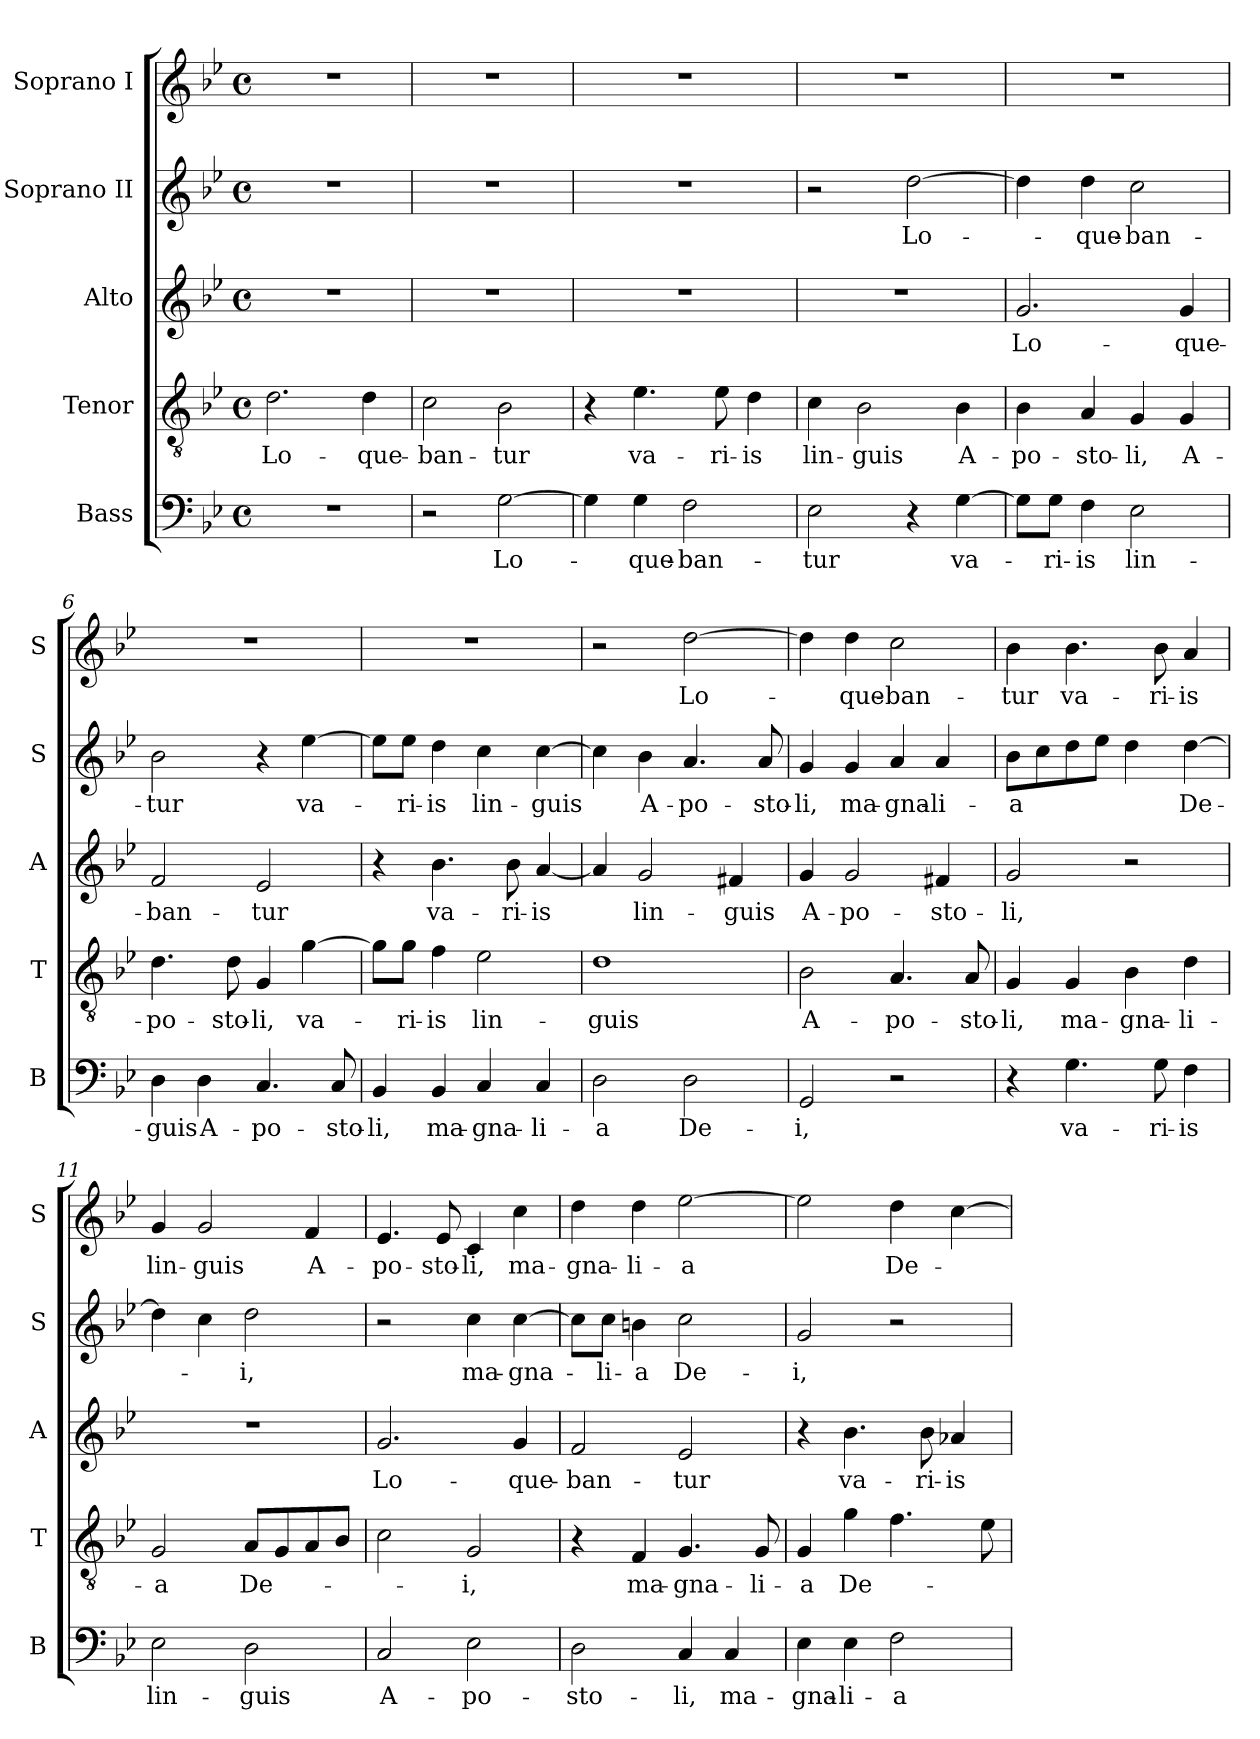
**kern	**text	**kern	**text	**kern	**text	**kern	**text	**kern	**text
*part5	*part5	*part4	*part4	*part3	*part3	*part2	*part2	*part1	*part1
*staff5	*staff5	*staff4	*staff4	*staff3	*staff3	*staff2	*staff2	*staff1	*staff1
*I"Bass	*	*I"Tenor	*	*I"Alto	*	*I"Soprano II	*	*I"Soprano I	*
*I'B	*	*I'T	*	*I'A	*	*I'S	*	*I'S	*
*clefF4	*	*clefGv2	*	*clefG2	*	*clefG2	*	*clefG2	*
*k[b-e-]	*	*k[b-e-]	*	*k[b-e-]	*	*k[b-e-]	*	*k[b-e-]	*
*B-:	*	*B-:	*	*B-:	*	*B-:	*	*B-:	*
*M4/4	*	*M4/4	*	*M4/4	*	*M4/4	*	*M4/4	*
*met(c)	*	*met(c)	*	*met(c)	*	*met(c)	*	*met(c)	*
=1	=1	=1	=1	=1	=1	=1	=1	=1	=1
!	!	!	!LO:LY:b	!	!	!	!	!	!
1r	.	2.d\	Lo-	1r	.	1r	.	1r	.
!	!	!	!LO:LY:b	!	!	!	!	!	!
.	.	4d\	-que-	.	.	.	.	.	.
=2	=2	=2	=2	=2	=2	=2	=2	=2	=2
!	!	!	!LO:LY:b	!	!	!	!	!	!
2r	.	2c\	-ban-	1r	.	1r	.	1r	.
!	!LO:LY:b	!	!LO:LY:b	!	!	!	!	!	!
[2G\	Lo-	2B-\	-tur	.	.	.	.	.	.
=3	=3	=3	=3	=3	=3	=3	=3	=3	=3
4G\]	.	4r	.	1r	.	1r	.	1r	.
!	!LO:LY:b	!	!LO:LY:b	!	!	!	!	!	!
4G\	-que-	4.e-\	va-	.	.	.	.	.	.
!	!LO:LY:b	!	!	!	!	!	!	!	!
2F\	-ban-	.	.	.	.	.	.	.	.
!	!	!	!LO:LY:b	!	!	!	!	!	!
.	.	8e-\	-ri-	.	.	.	.	.	.
!	!	!	!LO:LY:b	!	!	!	!	!	!
.	.	4d\	-is	.	.	.	.	.	.
=4	=4	=4	=4	=4	=4	=4	=4	=4	=4
!	!LO:LY:b	!	!LO:LY:b	!	!	!	!	!	!
2E-\	-tur	4c\	lin-	1r	.	2r	.	1r	.
!	!	!	!LO:LY:b	!	!	!	!	!	!
.	.	2B-\	-guis	.	.	.	.	.	.
!	!	!	!	!	!	!	!LO:LY:b	!	!
4r	.	.	.	.	.	[2dd\	Lo-	.	.
!	!LO:LY:b	!	!LO:LY:b	!	!	!	!	!	!
[4G\	va-	4B-\	A-	.	.	.	.	.	.
=5	=5	=5	=5	=5	=5	=5	=5	=5	=5
!	!	!	!LO:LY:b	!	!LO:LY:b	!	!	!	!
8G\L]	.	4B-\	-po-	2.g/	Lo-	4dd\]	.	1r	.
!	!LO:LY:b	!	!	!	!	!	!	!	!
8G\J	-ri-	.	.	.	.	.	.	.	.
!	!LO:LY:b	!	!LO:LY:b	!	!	!	!LO:LY:b	!	!
4F\	-is	4A/	-sto-	.	.	4dd\	-que-	.	.
!	!LO:LY:b	!	!LO:LY:b	!	!	!	!LO:LY:b	!	!
2E-\	lin-	4G/	-li,	.	.	2cc\	-ban-	.	.
!	!	!	!LO:LY:b	!	!LO:LY:b	!	!	!	!
.	.	4G/	A-	4g/	-que-	.	.	.	.
!!LO:LB:g=z
=6	=6	=6	=6	=6	=6	=6	=6	=6	=6
!	!LO:LY:b	!	!LO:LY:b	!	!LO:LY:b	!	!LO:LY:b	!	!
4D\	-guis	4.d\	-po-	2f/	-ban-	2b-\	-tur	1r	.
!	!LO:LY:b	!	!	!	!	!	!	!	!
4D\	A-	.	.	.	.	.	.	.	.
!	!	!	!LO:LY:b	!	!	!	!	!	!
.	.	8d\	-sto-	.	.	.	.	.	.
!	!LO:LY:b	!	!LO:LY:b	!	!LO:LY:b	!	!	!	!
4.C/	-po-	4G/	-li,	2e-/	-tur	4r	.	.	.
!	!	!	!LO:LY:b	!	!	!	!LO:LY:b	!	!
.	.	[4g\	va-	.	.	[4ee-\	va-	.	.
!	!LO:LY:b	!	!	!	!	!	!	!	!
8C/	-sto-	.	.	.	.	.	.	.	.
=7	=7	=7	=7	=7	=7	=7	=7	=7	=7
!	!LO:LY:b	!	!	!	!	!	!	!	!
4BB-/	-li,	8g\L]	.	4r	.	8ee-\L]	.	1r	.
!	!	!	!LO:LY:b	!	!	!	!LO:LY:b	!	!
.	.	8g\J	-ri-	.	.	8ee-\J	-ri-	.	.
!	!LO:LY:b	!	!LO:LY:b	!	!LO:LY:b	!	!LO:LY:b	!	!
4BB-/	ma-	4f\	-is	4.b-\	va-	4dd\	-is	.	.
!	!LO:LY:b	!	!LO:LY:b	!	!	!	!LO:LY:b	!	!
4C/	-gna-	2e-\	lin-	.	.	4cc\	lin-	.	.
!	!	!	!	!	!LO:LY:b	!	!	!	!
.	.	.	.	8b-\	-ri-	.	.	.	.
!	!LO:LY:b	!	!	!	!LO:LY:b	!	!LO:LY:b	!	!
4C/	-li-	.	.	[4a/	-is	[4cc\	-guis	.	.
=8	=8	=8	=8	=8	=8	=8	=8	=8	=8
!	!LO:LY:b	!	!LO:LY:b	!	!	!	!	!	!
2D\	-a	1d	-guis	4a/]	.	4cc\]	.	2r	.
!	!	!	!	!	!LO:LY:b	!	!LO:LY:b	!	!
.	.	.	.	2g/	lin-	4b-\	A-	.	.
!	!LO:LY:b	!	!	!	!	!	!LO:LY:b	!	!LO:LY:b
2D\	De-	.	.	.	.	4.a/	-po-	[2dd\	Lo-
!	!	!	!	!	!LO:LY:b	!	!	!	!
.	.	.	.	4f#X/	-guis	.	.	.	.
!	!	!	!	!	!	!	!LO:LY:b	!	!
.	.	.	.	.	.	8a/	-sto-	.	.
=9	=9	=9	=9	=9	=9	=9	=9	=9	=9
!	!LO:LY:b	!	!LO:LY:b	!	!LO:LY:b	!	!LO:LY:b	!	!
2GG/	-i,	2B-\	A-	4g/	A-	4g/	-li,	4dd\]	.
!	!	!	!	!	!LO:LY:b	!	!LO:LY:b	!	!LO:LY:b
.	.	.	.	2g/	-po-	4g/	ma-	4dd\	-que-
!	!	!	!LO:LY:b	!	!	!	!LO:LY:b	!	!LO:LY:b
2r	.	4.A/	-po-	.	.	4a/	-gna-	2cc\	-ban-
!	!	!	!	!	!LO:LY:b	!	!LO:LY:b	!	!
.	.	.	.	4f#X/	-sto-	4a/	-li-	.	.
!	!	!	!LO:LY:b	!	!	!	!	!	!
.	.	8A/	-sto-	.	.	.	.	.	.
=10	=10	=10	=10	=10	=10	=10	=10	=10	=10
!	!	!	!LO:LY:b	!	!LO:LY:b	!	!LO:LY:b	!	!LO:LY:b
4r	.	4G/	-li,	2g/	-li,	8b-\L	-a	4b-\	-tur
.	.	.	.	.	.	8cc\	.	.	.
!	!LO:LY:b	!	!LO:LY:b	!	!	!	!	!	!LO:LY:b
4.G\	va-	4G/	ma-	.	.	8dd\	.	4.b-\	va-
.	.	.	.	.	.	8ee-\J	.	.	.
!	!	!	!LO:LY:b	!	!	!	!	!	!
.	.	4B-\	-gna-	2r	.	4dd\	.	.	.
!	!LO:LY:b	!	!	!	!	!	!	!	!LO:LY:b
8G\	-ri-	.	.	.	.	.	.	8b-\	-ri-
!	!LO:LY:b	!	!LO:LY:b	!	!	!	!LO:LY:b	!	!LO:LY:b
4F\	-is	4d\	-li-	.	.	[4dd\	De-	4a/	-is
!!LO:PB:g=z
=11	=11	=11	=11	=11	=11	=11	=11	=11	=11
!	!LO:LY:b	!	!LO:LY:b	!	!	!	!	!	!LO:LY:b
2E-\	lin-	2G/	-a	1r	.	4dd\]	.	4g/	lin-
!	!	!	!	!	!	!	!	!	!LO:LY:b
.	.	.	.	.	.	4cc\	.	2g/	-guis
!	!LO:LY:b	!	!LO:LY:b	!	!	!	!LO:LY:b	!	!
2D\	-guis	8A/L	De-	.	.	2dd\	-i,	.	.
.	.	8G/	.	.	.	.	.	.	.
!	!	!	!	!	!	!	!	!	!LO:LY:b
.	.	8A/	.	.	.	.	.	4f/	A-
.	.	8B-/J	.	.	.	.	.	.	.
=12	=12	=12	=12	=12	=12	=12	=12	=12	=12
!	!LO:LY:b	!	!	!	!LO:LY:b	!	!	!	!LO:LY:b
2C/	A-	2c\	.	2.g/	Lo-	2r	.	4.e-/	-po-
!	!	!	!	!	!	!	!	!	!LO:LY:b
.	.	.	.	.	.	.	.	8e-/	-sto-
!	!LO:LY:b	!	!LO:LY:b	!	!	!	!LO:LY:b	!	!LO:LY:b
2E-\	-po-	2G/	-i,	.	.	4cc\	ma-	4c/	-li,
!	!	!	!	!	!LO:LY:b	!	!LO:LY:b	!	!LO:LY:b
.	.	.	.	4g/	-que-	[4cc\	-gna-	4cc\	ma-
=13	=13	=13	=13	=13	=13	=13	=13	=13	=13
!	!LO:LY:b	!	!	!	!LO:LY:b	!	!	!	!LO:LY:b
2D\	-sto-	4r	.	2f/	-ban-	8cc\L]	.	4dd\	-gna-
!	!	!	!	!	!	!	!LO:LY:b	!	!
.	.	.	.	.	.	8cc\J	-li-	.	.
!	!	!	!LO:LY:b	!	!	!	!LO:LY:b	!	!LO:LY:b
.	.	4F/	ma-	.	.	4bn\	-a	4dd\	-li-
!	!LO:LY:b	!	!LO:LY:b	!	!LO:LY:b	!	!LO:LY:b	!	!LO:LY:b
4C/	-li,	4.G/	-gna-	2e-/	-tur	2cc\	De-	[2ee-\	-a
!	!LO:LY:b	!	!	!	!	!	!	!	!
4C/	ma-	.	.	.	.	.	.	.	.
!	!	!	!LO:LY:b	!	!	!	!	!	!
.	.	8G/	-li-	.	.	.	.	.	.
=14	=14	=14	=14	=14	=14	=14	=14	=14	=14
!	!LO:LY:b	!	!LO:LY:b	!	!	!	!LO:LY:b	!	!
4E-\	-gna-	4G/	-a	4r	.	2g/	-i,	2ee-\]	.
!	!LO:LY:b	!	!LO:LY:b	!	!LO:LY:b	!	!	!	!
4E-\	-li-	4g\	De-	4.b-\	va-	.	.	.	.
!	!LO:LY:b	!	!	!	!	!	!	!	!LO:LY:b
2F\	-a	4.f\	.	.	.	2r	.	4dd\	De-
!	!	!	!	!	!LO:LY:b	!	!	!	!
.	.	.	.	8b-\	-ri-	.	.	.	.
!	!	!	!	!	!LO:LY:b	!	!	!	!
.	.	.	.	4a-X/	-is	.	.	[4cc\	.
.	.	8e-\	.	.	.	.	.	.	.
=	=	=	=	=	=	=	=	=	=
*-	*-	*-	*-	*-	*-	*-	*-	*-	*-
